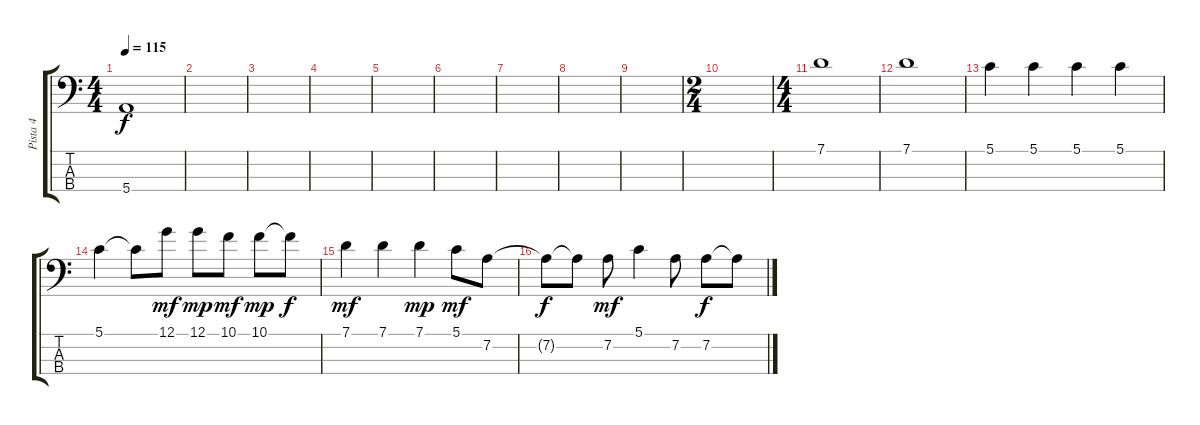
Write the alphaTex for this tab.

\track ("Pista 4" "Pista 4") {instrument electricbassfinger}
\staff {score tabs}
\tuning (G2 D2 A1 E1) {hide}
\ts (4 4)
\tempo 115
\clef f4
\ks c
5.4{t}.1{dy f} |
|
|
|
|
|
|
|
|
\ts (2 4)
|
\ts (4 4)
7.1.1 |
7.1.1 |
5.1.4 5.1.4 5.1.4 5.1.4 |
5.1.4 5.1{t}.8 12.1.8{dy mf} 12.1.8{dy mp} 10.1.8{dy mf} 10.1.8{dy mp} 10.1{t}.8{dy f} |
7.1.4{dy mf} 7.1.4 7.1.4{dy mp} 5.1.8{dy mf} 7.2.8 |
7.2{t}.8{dy f} 7.2{t}.8 7.2.8{dy mf} 5.1.4 7.2.8 7.2.8{dy f} 7.2{t}.8
